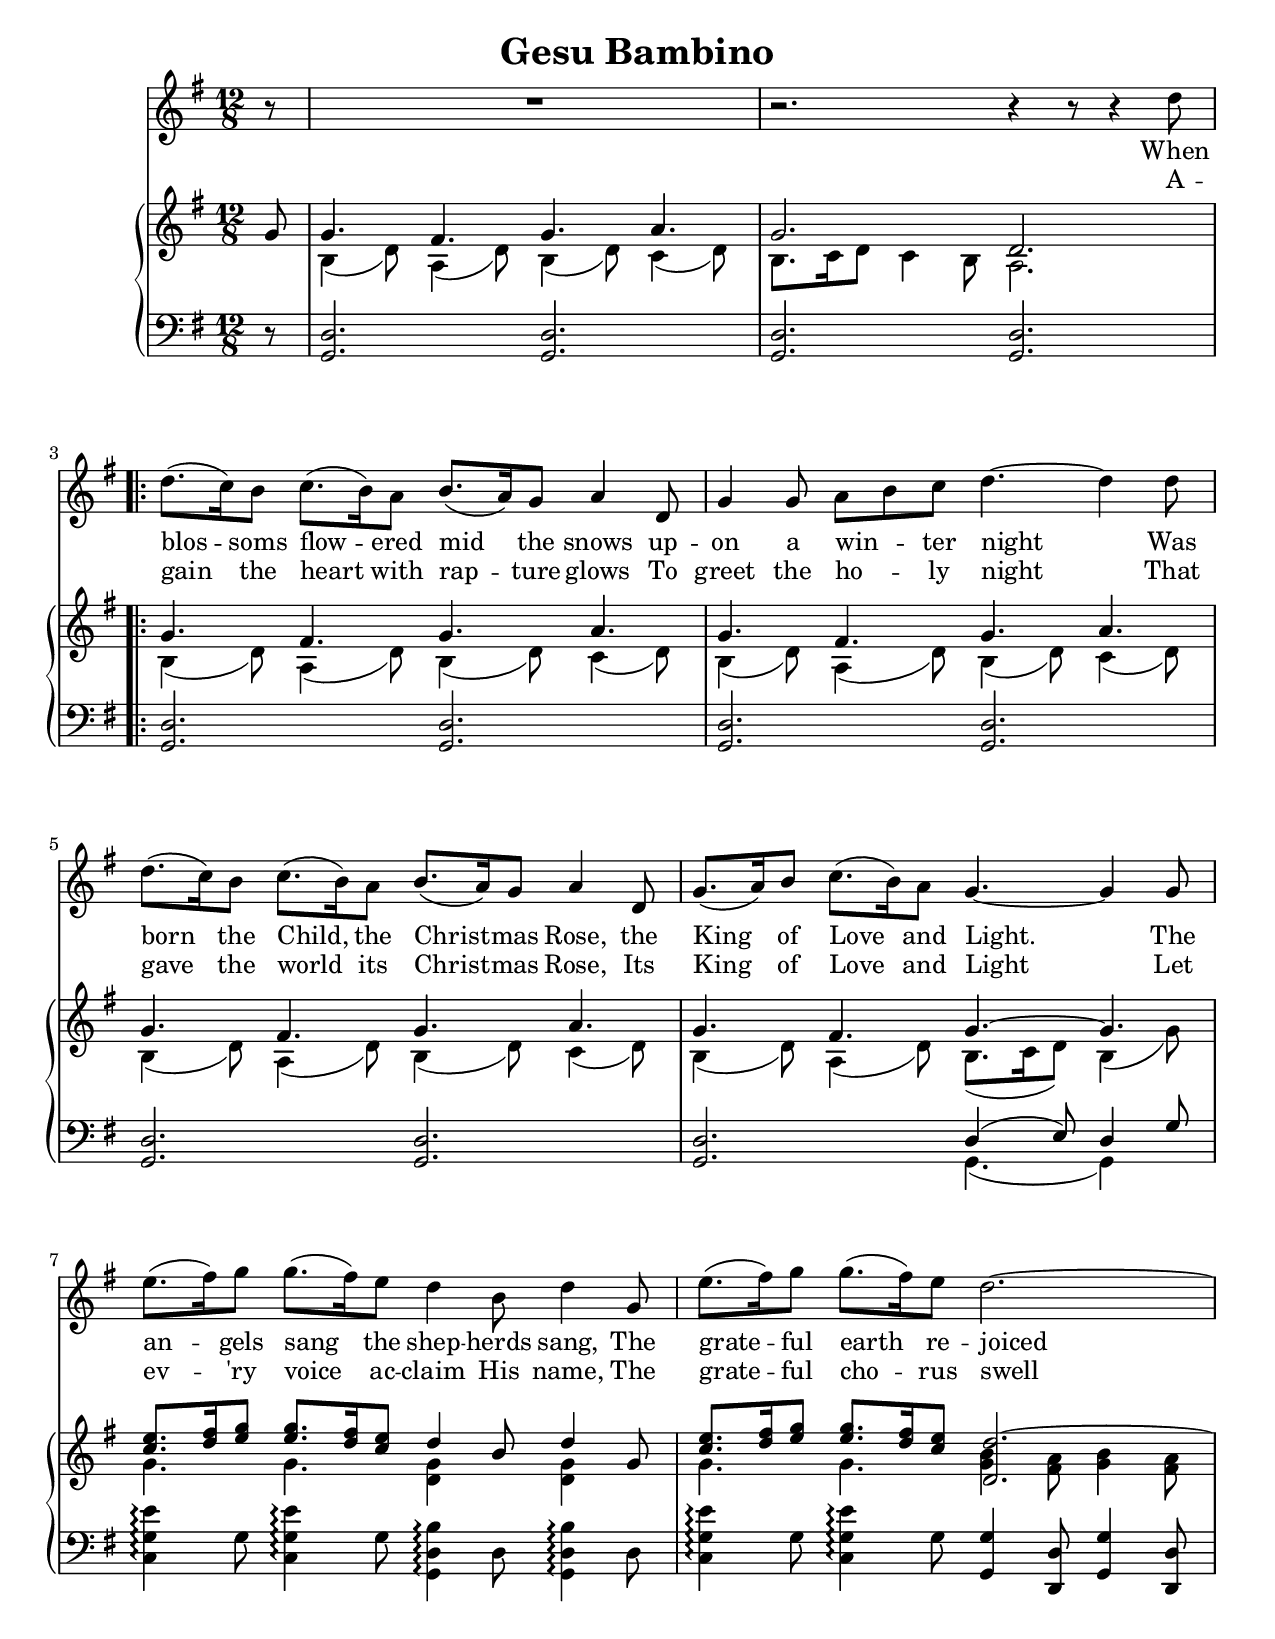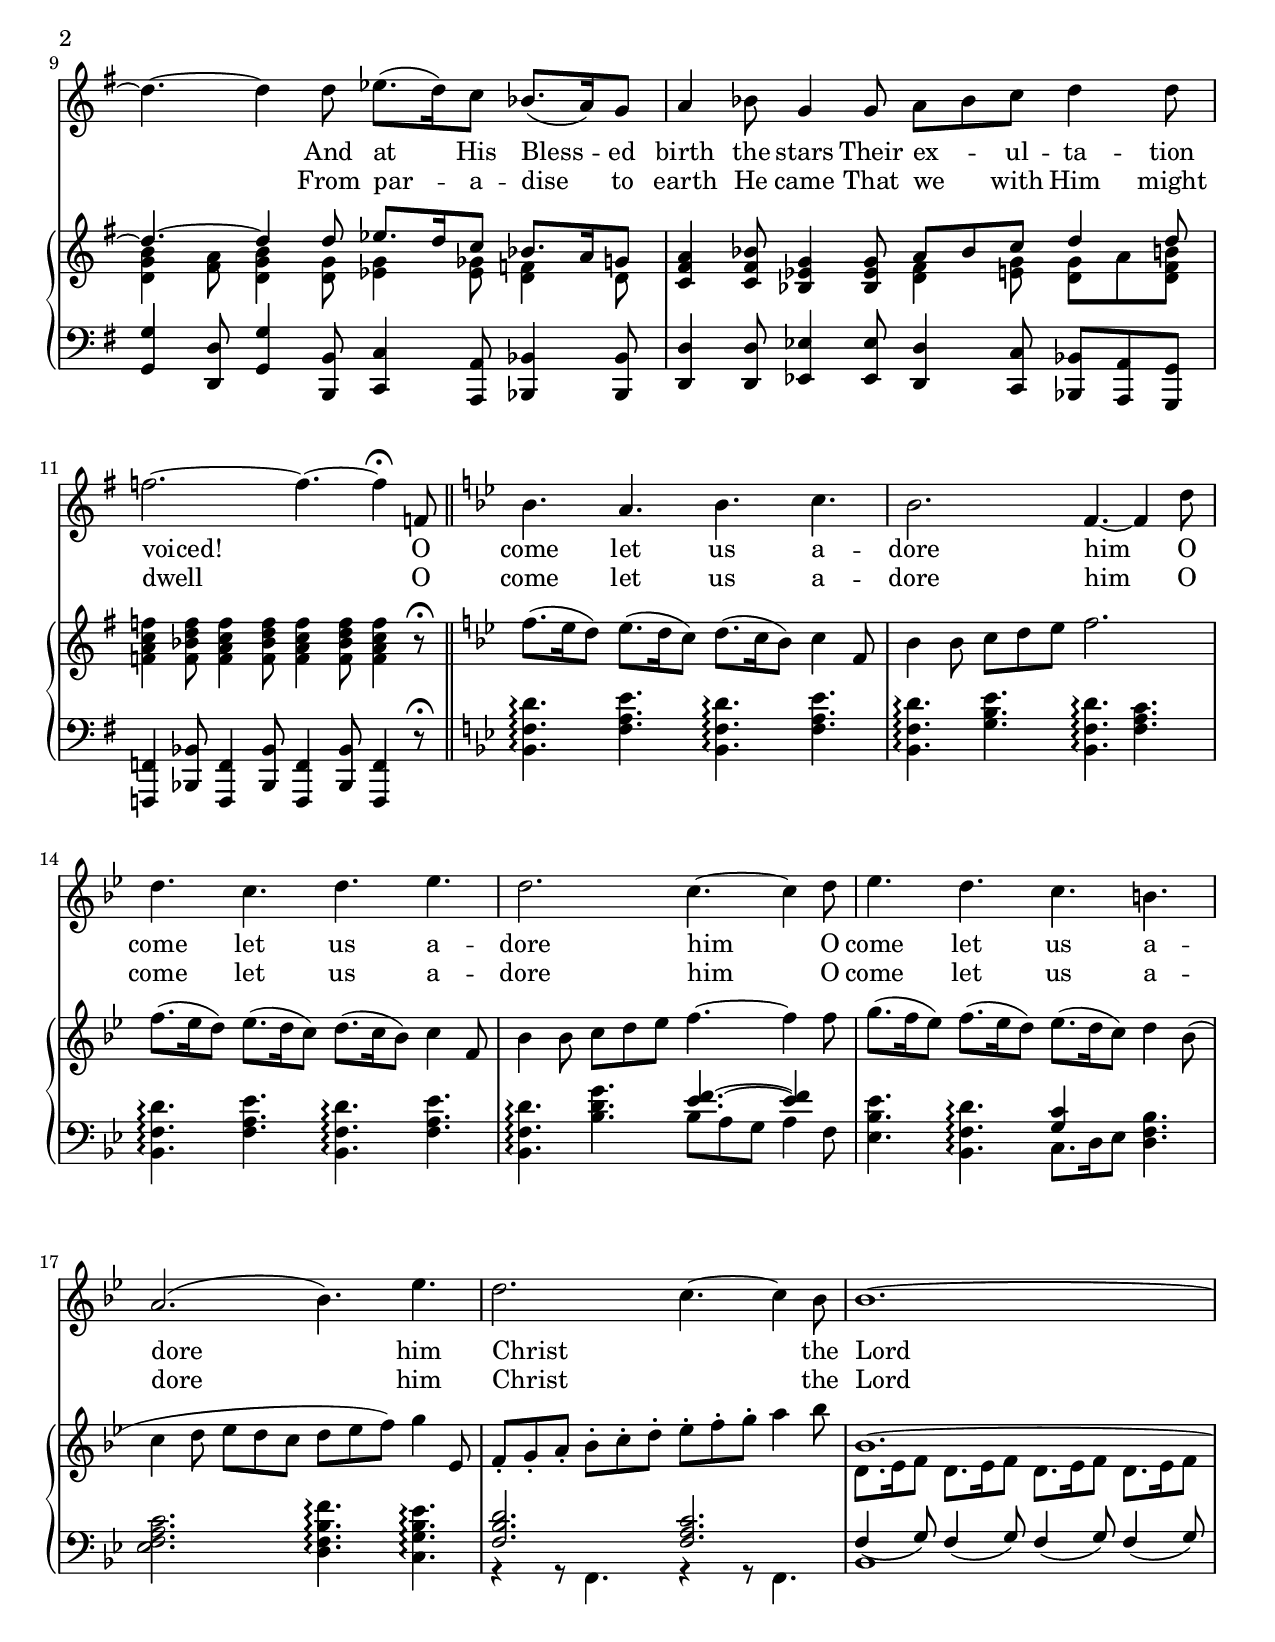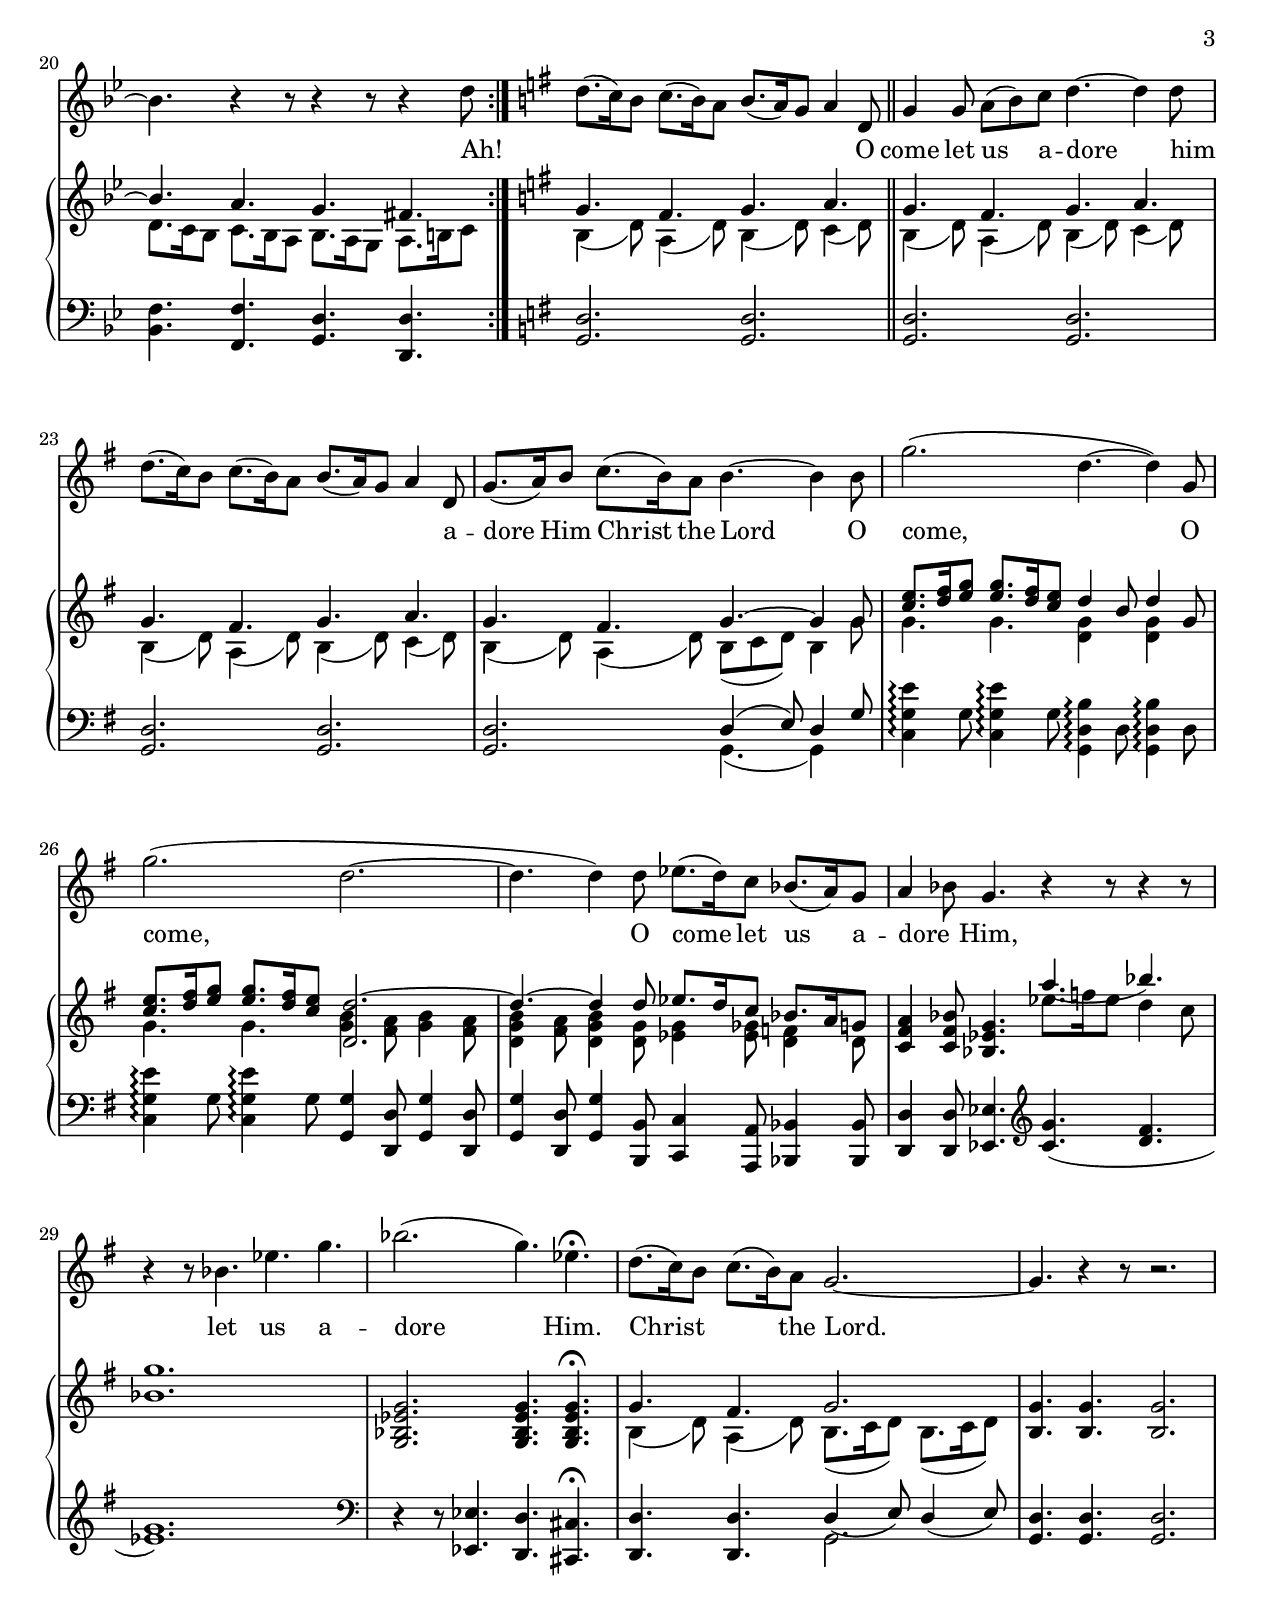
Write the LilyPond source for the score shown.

%{
    Comments
%}
\version "2.10.33"
\include "english.ly"

#(set-default-paper-size "letter" )

\paper {
    ragged-last-bottom = ##t
}

\header {
    title = "Gesu Bambino"
}

vocala = \relative c'' {
  c8.( bf16) a8   bf8.( a16) g8  a8.( g16) f8  g4 c,8
  f4 f8  g[ a bf] c4.~c4 c8
  c8.( bf16) a8   bf8.( a16) g8  a8.( g16) f8  g4 c,8
  f8.( g16) a8  bf8.( a16) g8 f4.~f4 f8

  % Page 2

  d'8.( e16) f8  f8.( e16) d8 c4 a8 c4 f,8
  d'8.( e16) f8  f8.( e16) d8 c2.~
  c4.~c4 c8 df8.( c16) bf8  af8.( g16) f8
  g4 af8  f4 f8 g8[ af bf] c4 c8
  ef2.~ef4.~ef4\fermata ef,8

  \bar "||"

  \key af \major
  af4. g af bf
  af2. ef4.~ef4 c'8
  c4. bf c df
  c2. bf4.~bf4 c8

  % Page 3

  df4. c bf a
  g2.( af4.) df
  c2. bf4.~bf4 af8
  af1.~
  af4. r4 r8 r4 r8 r4 c8

  %\bar "||"
  \key f \major
}

vocalb = \relative c'' {
  c8.( bf16) a8   bf8.( a16) g8  a8.( g16) f8  g4 c,8
  \bar "||"
  f4 f8  g[( a) bf] c4.~c4 c8
  c8.( bf16) a8   bf8.( a16) g8  a8.( g16) f8  g4 c,8
  f8.( g16) a8  bf8.( a16) g8 a4.~a4 a8

  f'2.( c4.~c4) f,8
  f'2.( c2.~
  c4. c4) c8 df8.( c16) bf8 af8.( g16) f8
  g4 af8  f4. r4 r8 r4 r8
  r4 r8 af4. df4. f4.
  af2.( f4.) df4.\fermata
  c8.( bf16) a8   bf8.( a16) g8  f2.~
  f4. r4 r8 r2.
  \bar ".|"
}


vocal = \relative c'' {
  \clef treble \key f \major
  \override Staff.TimeSignature #'style = #'()
  \time 12/8
  \partial 8
  r8
  R1.
  r2. r4 r8  r4 c8

  \repeat volta 2 \vocala
  \vocalb

}

textA = \lyricmode {
  When blos -- soms flow -- ered mid the snows up --
  on  a win _ -- ter night 
  Was born the Child, the Christ -- mas Rose, the
  King of Love and Light.   The

  % Page 2 

  an -- gels sang  the shep -- herds sang, The
  grate -- ful earth re -- joiced
  And at His Bless -- ed 
  birth the stars Their ex _ -- ul -- ta -- tion
  voiced!

  O come let us a -- dore him
  O come let us a -- dore him

  % Page 3

  O come let us a -- dore him
  Christ _ the Lord

  Ah! _ _ _ _ _ _ _
  O come let us a -- dore him _ _ _ _ _ _ _
  a -- dore Him Christ the Lord 
  O come, O come, 
  O come let us a -- dore _ Him,
  let us a -- dore Him.
  Christ _ _ the Lord.
}

textB = \lyricmode {
  % Repeat

  A -- gain the heart with rap -- ture glows
  To greet  the ho _ -- ly night
  That gave the world its Christ -- mas Rose,
  Its King of Love  and Light
  Let ev -- 'ry voice ac -- claim His name,
  The grate -- ful cho -- rus swell
  From par -- a -- dise to earth He came
  That we _ with Him might dwell

  O come let us a -- dore him
  O come let us a -- dore him
  O come let us a -- dore him
  Christ _ the Lord
}


uppera = \relative c {
  << { f'4. e4. f4. g4. } \\ { a,4( c8) g4( c8) a4( c8) bf4( c8) } >>
  << { f4. e4. f4. g4. } \\ { a,4( c8) g4( c8) a4( c8) bf4( c8) } >>
  << { f4. e4. f4. g4. } \\ { a,4( c8) g4( c8) a4( c8) bf4( c8) } >>
  << { f4. e4. f4.~f4. } \\ { a,4( c8) g4( c8) a8.( bf16 c8) a4( f'8) } >>

  % Page 2 

  << { <d' bf>8. <e c>16 <f d>8  <f d>8. <e c>16 <d bf>8 c4 a8 c4 f,8 } \\
     { f4. f4. <f c>4 s8 <f c>4 s8 } >>

  << { <d' bf>8. <e c>16 <f d>8  <f d>8. <e c>16 <d bf>8  <c c,>2.~ } \\
     { f,4. f4. <f a>4 <e g>8 <f a>4 <e g>8 } >>

  << { c'4.~c4 c8 df8. c16 bf8  af8. g16 f8 } \\
     { <a f c>4 <g e>8 <a f c>4 <f c>8 <f df>4 <ff df>8 <ef c>4 c8 } >>

  << { <g' e bf>4 <af e bf>8 <f df af>4 <f df af>8 g af bf c4 c8 } \\
     { s2. <e, c>4 <f d>8 <f c>8 g8 <a e c>8 } >>

  <ef' bf g ef>4 <ef c af ef>8 <ef bf g ef>4 <ef c af ef>8 
  <ef bf g ef>4 <ef c af ef>8 <ef bf g ef>4 r8\fermata

  \bar "||"
  \key af \major

  ef8.( df16 c8) df8.( c16 bf8) c8.( bf16 af8) bf4 ef,8
  af4 af8 bf[ c df] ef2.
  ef8.( df16 c8) df8.( c16 bf8) c8.( bf16 af8) bf4 ef,8
  af4 af8 bf[ c df] ef4.~ef4 ef8

  % Page 3

  f8.( ef16 df8) ef8.( df16 c8) df8.( c16 bf8) c4 af8(
  bf4 c8 df c bf c df ef) f4 df,8
  ef8-. f-. g-. af-. bf-. c-. df-. ef-. f-. g4 af8
  << { af,1.~ } \\ { c,8. df16 ef8 c8. df16 ef8 c8. df16 ef8 c8. df16 ef8 } >>
  << { af4. g f e } \\ { c8. bf16 af8  bf8. af16 g8  af8. g16 f8  g8. a16 bf8 } >>


  %\bar "||"
  \key f \major
}

upperb = \relative c' {
  << { f4. e4. f4. g4. }   \\ { a,4( c8) g4( c8) a4( c8) bf4( c8) } >>
  \bar "||"
  << { f4. e4. f4. g4. }   \\ { a,4( c8) g4( c8) a4( c8) bf4( c8) } >>
  << { f4. e4. f4. g4. }   \\ { a,4( c8) g4( c8) a4( c8) bf4( c8) } >>
  << { f4. e4. f4.~f4 f8 } \\ { a,4( c8) g4( c8) a8( bf8 c8) a4 f'8 } >>

  << { <d' bf>8. <e c>16 <f d>8  <f d>8. <e c>16 <d bf>8 c4 a8 c4 f,8 } \\
     { f4. f4. <f c>4 s8 <f c>4 s8 } >>

  << { <d' bf>8. <e c>16 <f d>8  <f d>8. <e c>16 <d bf>8  <c c,>2.~ } \\
     { f,4. f4. <f a>4 <e g>8 <f a>4 <e g>8 } >>

  << { c'4.~c4 c8 df8. c16 bf8  af8. g16 f8 } \\
     { <a f c>4 <g e>8 <a f c>4 <f c>8 <f df>4 <ff df>8 <ef c>4 c8 } >>

  <g' e bf>4 <af e bf>8 <f df af>4. 
    << { \stemDown df'8. ef16 df8 c4 bf8 } \\ { \stemUp g'4.( af4.) } >>

  <f af,>1.
  
  <f, df af f>2. <f df af f>4. <f df af f>4.\fermata
  << { f4. e4. f2.~ }   \\ { a,4( c8) g4( c8) a8.( bf16 c8) a8.( bf16 c8) } >>
  <f a,>4. <f a,>4. <f a,>2.

  \bar ".|"
}

upper = \relative c' {
  \clef treble \key f \major
  \override Staff.TimeSignature #'style = #'()
  \time 12/8
  \partial 8
  f8
  << { f4. e4. f4. g4. } \\ { a,4( c8) g4( c8) a4( c8) bf4( c8) } >>
  << { f2. c2.         } \\ { a8. bf16 c8  bf4 a8 g2.            } >>


  \repeat volta 2 \uppera
  \upperb

}

lowera = \relative c {

  <c f,>2. <c f,>
  <c f,>2. <c f,>
  <c f,>2. <c f,>
  <c f,>2. << { c4( d8) c4 f8 } \\ { f,4.( f4) s8 } >>

  % Page 2 

  <d'' f, bf,>4\arpeggio f,8 <d' f, bf,>4\arpeggio f,8 
      <a c, f,>4\arpeggio c,8 <a' c, f,>4\arpeggio c,8
  <d' f, bf,>4\arpeggio f,8 <d' f, bf,>4\arpeggio f,8
      <f f,>4 <c c,>8 <f f,>4 <c c,> 8
  <f f,>4 <c c,>8 <f f,>4 <a, a,>8 <bf bf,>4 <g g,>8 <af af,>4 <af af,>8
  <c c,>4 <c c,>8 <df df,>4 <df df,>8 <c c,>4 <bf bf,>8 <af af,> <g g,> <f f,>
  <ef ef,>4 <af af,>8 <ef ef,>4 <af af,>8 <ef ef,>4 <af af,>8 <ef ef,>4 r8\fermata

  \bar "||"
  \key af \major

  <af ef' c'>4.\arpeggio  <ef' g df'> <af, ef' c'>\arpeggio <ef' g df'>
  <af, ef' c'>4.\arpeggio <f' af df>  <af, ef' c'>\arpeggio <ef' g bf>
  <af, ef' c'>4.\arpeggio <ef' g df'> <af, ef' c'>\arpeggio <ef' g df'>
  <af, ef' c'>4.\arpeggio <af' c f> << { <df ef>4.~<df ef>4 } \\ { af8 g f g4 ef8 } >>

  % Page 3

  <df af' df>4. <af ef' c'>4.\arpeggio << { <f' bf>4 } \\ { bf,8. c16 df8 } >> <c ef af>4.
  <df ef g bf>2. <c ef af ef'>4.\arpeggio <bf f' af df>4.\arpeggio
  << { <ef af c>2. <ef g bf>2. } \\ { r4 r8 ef,4. r4 r8 ef4. } >>
  << { af1 } \\ { \stemUp ef'4( f8) ef4( f8) ef4( f8) ef4( f8) } >>
  <af, ef'>4. <ef ef'>4. <f c'>4. <c c'>4.

  %\bar "||"
  \key f \major
}

lowerb = \relative c {

  <c f,>2. <c f,>
  \bar "||"
  <c f,>2. <c f,>
  <c f,>2. <c f,>
  <c f,>2. << { c4( d8) c4 f8 } \\ { f,4.( f4) s8 } >>

  <d'' f, bf,>4\arpeggio f,8 <d' f, bf,>4\arpeggio f,8
      <a c, f,>4\arpeggio c,8 <a' c, f,>4\arpeggio c,8
  <d' f, bf,>4\arpeggio f,8 <d' f, bf,>4\arpeggio f,8
      <f f,>4 <c c,>8 <f f,>4 <c c,> 8
  <f f,>4 <c c,>8 <f f,>4 <a, a,>8 <bf bf,>4 <g g,>8 <af af,>4 <af af,>8
  <c c,>4 <c c,>8 <df df,>4. \clef treble <bf' f'>4.( <c e>4.
  <df f>1.) \clef bass
  r4 r8 <df, df,>4. <c c,>4. <b b,>4.\fermata
  <c c,>4. <c c,>4. << \stemDown f,2. \\ { \stemUp c'4( d8) c4( d8) } >>
  
  <f, c'>4. <f c'>4. <f c'>2.

  \bar ".|"
}

lower = \relative c {
  \clef bass \key f \major
  \override Staff.TimeSignature #'style = #'()
  \time 12/8
  \partial 8

  r8
  <c f,>2. <c f,>
  <c f,>2. <c f,>

  \repeat volta 2 \lowera
  \lowerb

}

\score {
  <<
    \new Voice = "vocal"   \transpose f g \vocal
    \new Lyrics \lyricsto vocal \textA
    \new Lyrics \lyricsto vocal \textB
    \new PianoStaff <<
      \new Staff = "upper" \transpose f g \upper
      \new Staff = "lower" \transpose f g \lower
    >>
  >>
  \layout {
    \context { \RemoveEmptyStaffContext }
  }
}
